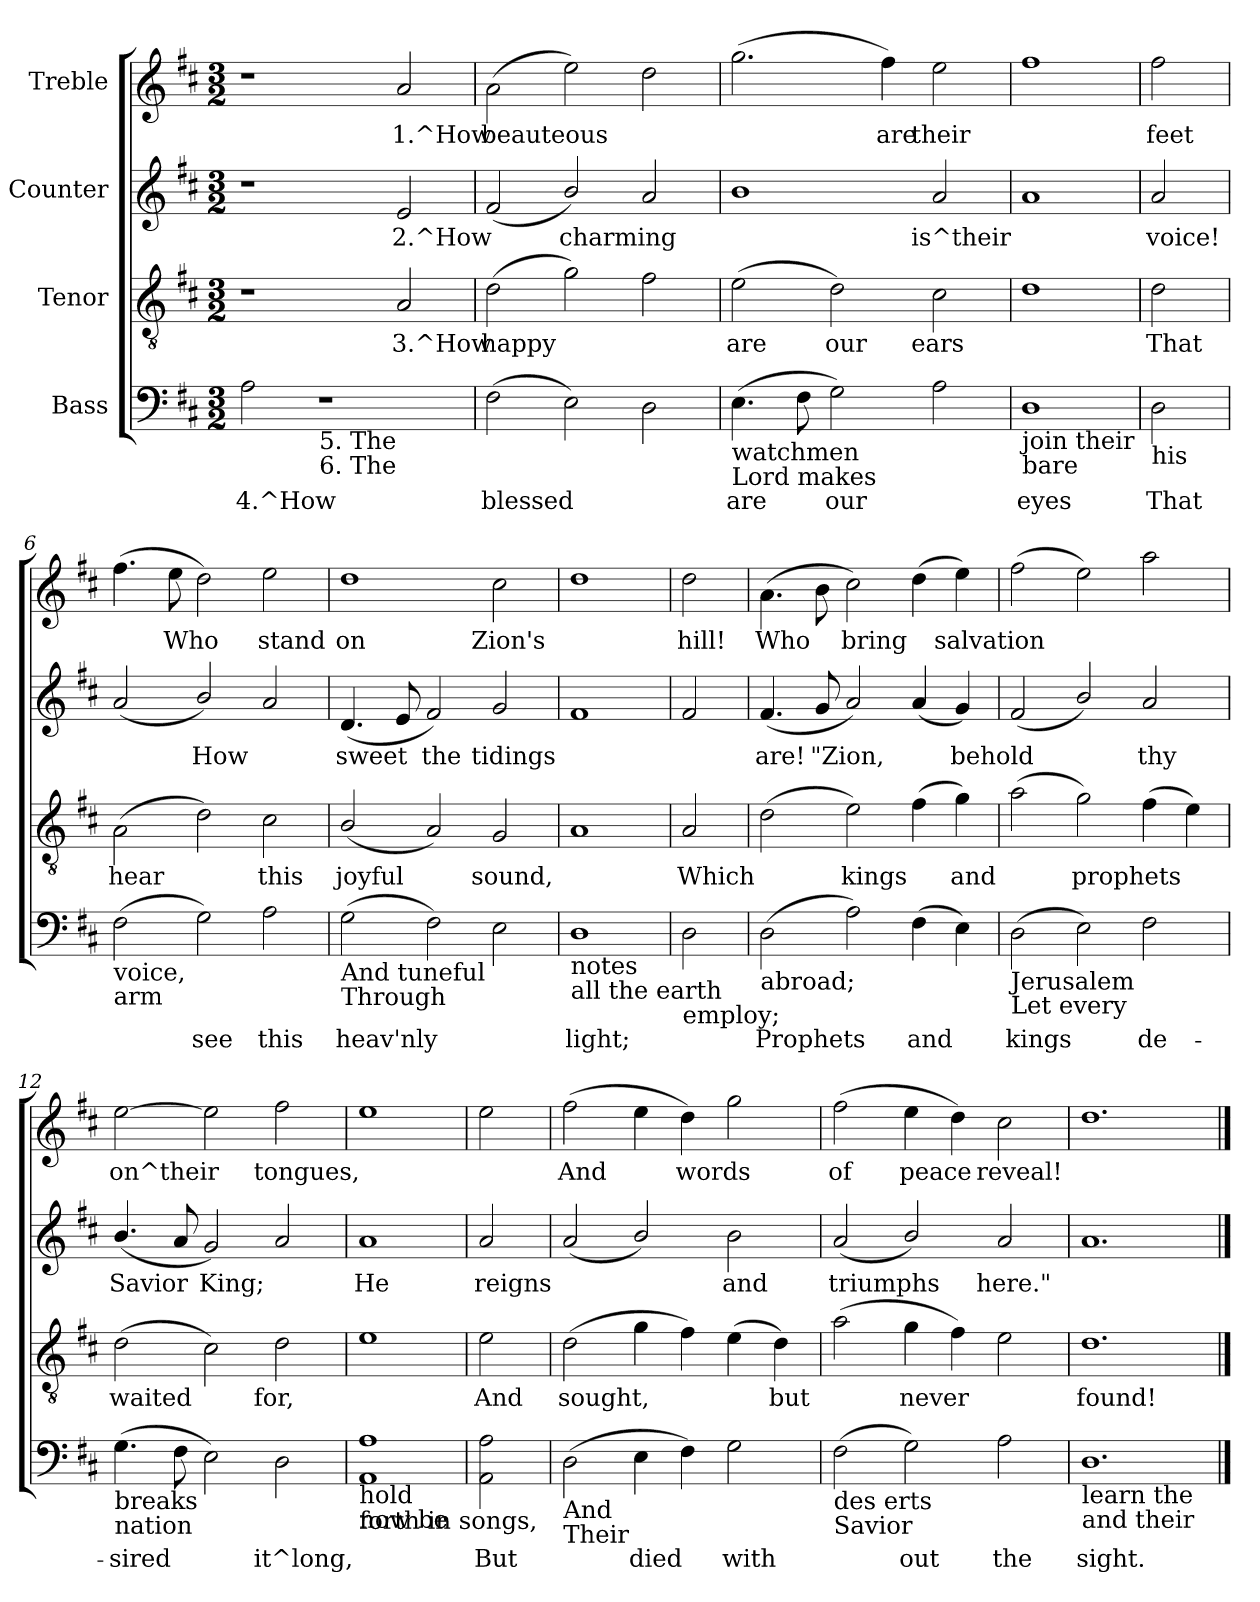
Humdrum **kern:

**kern	**text	**kern	**text	**kern	**text	**kern	**text
*part4	*part4	*part3	*part3	*part2	*part2	*part1	*part1
*staff4	*staff4	*staff3	*staff3	*staff2	*staff2	*staff1	*staff1
*I"Bass	*	*I"Tenor	*	*I"Counter	*	*I"Treble	*
!!LO:PB:g=z
*stria5	*	*stria5	*	*stria5	*	*stria5	*
*clefF4	*	*clefGv2	*	*clefG2	*	*clefG2	*
*k[f#c#]	*	*k[f#c#]	*	*k[f#c#]	*	*k[f#c#]	*
*D:	*	*D:	*	*D:	*	*D:	*
*M3/2	*	*M3/2	*	*M3/2	*	*M3/2	*
=1	=1	=1	=1	=1	=1	=1	=1
!	!LO:LY:b:rj	!	!	!	!	!	!
2A\	4.^How	1r	.	1r	.	1r	.
!LO:TX:b:t=5. The	!	!	!	!	!	!	!
!LO:TX:b:t=6. The	!	!	!	!	!	!	!
1r	.	.	.	.	.	.	.
!	!	!	!LO:LY:b:rj	!	!LO:LY:b:rj	!	!LO:LY:b:rj
.	.	2A/	3.^How	2e/	2.^How	2a/	1.^How
=2	=2	=2	=2	=2	=2	=2	=2
!	!LO:LY:b:rj	!	!LO:LY:b:rj	!	!LO:LY:b:rj	!	!LO:LY:b:rj
(>2F#\	blessed	(>2d\	happy	(<2f#/	.	(>2a\	beauteous
!	!LO:LY:b:rj	!	!LO:LY:b:rj	!	!LO:LY:b:rj	!	!LO:LY:b:rj
2E\)	.	2g\)	.	2b/)	charming	2ee\)	.
!	!LO:LY:b:rj	!	!LO:LY:b:rj	!	!LO:LY:b:rj	!	!LO:LY:b:rj
2D\	.	2f#\	.	2a/	.	2dd\	.
=3	=3	=3	=3	=3	=3	=3	=3
!LO:TX:b:t=watchmen	!	!	!	!	!	!	!
!LO:TX:b:t=Lord makes	!	!	!	!	!	!	!
!	!LO:LY:b:rj	!	!LO:LY:b:rj	!	!LO:LY:b:rj	!	!LO:LY:b:rj
(>4.E\	are	(>2e\	are	1b	.	(>2.gg\	.
!	!LO:LY:b:rj	!	!	!	!	!	!
8F#\	.	.	.	.	.	.	.
!	!LO:LY:b:rj	!	!LO:LY:b:rj	!	!	!	!
2G\)	our	2d\)	our	.	.	.	.
!	!	!	!	!	!	!	!LO:LY:b:rj
.	.	.	.	.	.	4ff#\)	are
!	!LO:LY:b:rj	!	!LO:LY:b:rj	!	!LO:LY:b:rj	!	!LO:LY:b:rj
2A\	.	2c#\	ears	2a/	is^their	2ee\	their
=4	=4	=4	=4	=4	=4	=4	=4
!LO:TX:b:t=join their	!	!	!	!	!	!	!
!LO:TX:b:t=bare	!	!	!	!	!	!	!
!	!LO:LY:b:rj	!	!LO:LY:b:rj	!	!LO:LY:b:rj	!	!LO:LY:b:rj
1D	eyes	1d	.	1a	.	1ff#	.
=5	=5	=5	=5	=5	=5	=5	=5
!LO:TX:b:t=his	!	!	!	!	!	!	!
!	!LO:LY:b:rj	!	!LO:LY:b:rj	!	!LO:LY:b:rj	!	!LO:LY:b:rj
2D\	That	2d\	That	2a/	voice!	2ff#\	feet
=6	=6	=6	=6	=6	=6	=6	=6
!LO:TX:b:t=voice,	!	!	!	!	!	!	!
!LO:TX:b:t=arm	!	!	!	!	!	!	!
!	!LO:LY:b:rj	!	!LO:LY:b:rj	!	!LO:LY:b:rj	!	!LO:LY:b:rj
(>2F#\	.	(>2A\	hear	(<2a/	.	(>4.ff#>\	.
!	!	!	!	!	!	!	!LO:LY:b:rj
.	.	.	.	.	.	8ee\	Who
!	!LO:LY:b:rj	!	!LO:LY:b:rj	!	!LO:LY:b:rj	!	!LO:LY:b:rj
2G\)	see	2d\)	.	2b/)	How	2dd\)	.
!	!LO:LY:b:rj	!	!LO:LY:b:rj	!	!LO:LY:b:rj	!	!LO:LY:b:rj
2A\	this	2c#\	this	2a/	.	2ee\	stand
=7	=7	=7	=7	=7	=7	=7	=7
!LO:TX:b:t=And tuneful	!	!	!	!	!	!	!
!LO:TX:b:t=Through	!	!	!	!	!	!	!
!	!LO:LY:b:rj	!	!LO:LY:b:rj	!	!LO:LY:b:rj	!	!LO:LY:b:rj
(>2G\	heav'nly	(<2B/	joyful	(<4.d/	sweet	1dd	on
!	!	!	!	!	!LO:LY:b:rj	!	!
.	.	.	.	8e/	.	.	.
!	!LO:LY:b:rj	!	!LO:LY:b:rj	!	!LO:LY:b:rj	!	!
2F#\)	.	2A/)	.	2f#/)	the	.	.
!	!LO:LY:b:rj	!	!LO:LY:b:rj	!	!LO:LY:b:rj	!	!LO:LY:b:rj
2E\	.	2G/	sound,	2g/	tidings	2cc#\	Zion's
=8	=8	=8	=8	=8	=8	=8	=8
!LO:TX:b:t=notes	!	!	!	!	!	!	!
!LO:TX:b:t=all the earth	!	!	!	!	!	!	!
!	!LO:LY:b:rj	!	!LO:LY:b:rj	!	!LO:LY:b:rj	!	!LO:LY:b:rj
1D	light;	1A	.	1f#	.	1dd	.
=9	=9	=9	=9	=9	=9	=9	=9
!LO:TX:b:t=employ;	!	!	!	!	!	!	!
!	!LO:LY:b:rj	!	!LO:LY:b:rj	!	!LO:LY:b:rj	!	!LO:LY:b:rj
2D\	.	2A/	Which	2f#/	.	2dd\	hill!
=10	=10	=10	=10	=10	=10	=10	=10
!LO:TX:b:t=abroad;	!	!	!	!	!	!	!
!	!LO:LY:b:rj	!	!LO:LY:b:rj	!	!LO:LY:b:rj	!	!LO:LY:b:rj
(>2D\	Prophets	(>2d\	.	(<4.f#/	are!	(>4.a\	Who
!	!	!	!	!	!LO:LY:b:rj	!	!LO:LY:b:rj
.	.	.	.	8g/	"Zion,	8b\	.
!	!LO:LY:b:rj	!	!LO:LY:b:rj	!	!LO:LY:b:rj	!	!LO:LY:b:rj
2A\)	.	2e\)	kings	2a/)	.	2cc#\)	bring
!	!LO:LY:b:rj	!	!LO:LY:b:rj	!	!LO:LY:b:rj	!	!LO:LY:b:rj
(>4F#\	and	(>4f#\	.	(<4a/	.	(>4dd\	.
!	!LO:LY:b:rj	!	!LO:LY:b:rj	!	!LO:LY:b:rj	!	!LO:LY:b:rj
4E\)	.	4g\)	and	4g/)	behold	4ee\)	salvation
=11	=11	=11	=11	=11	=11	=11	=11
!LO:TX:b:t=Jerusalem	!	!	!	!	!	!	!
!LO:TX:b:t=Let every	!	!	!	!	!	!	!
!	!LO:LY:b:rj	!	!LO:LY:b:rj	!	!LO:LY:b:rj	!	!LO:LY:b:rj
(>2D\	kings	(>2a\	.	(<2f#/	.	(>2ff#\	.
!	!LO:LY:b:rj	!	!LO:LY:b:rj	!	!LO:LY:b:rj	!	!LO:LY:b:rj
2E\)	.	2g\)	prophets	2b/)	.	2ee\)	.
!	!LO:LY:b:rj	!	!LO:LY:b:rj	!	!LO:LY:b:rj	!	!LO:LY:b:rj
2F#\	de-	(>4f#\	.	2a/	thy	2aa\	.
!	!	!	!LO:LY:b:rj	!	!	!	!
.	.	4e\)	.	.	.	.	.
=12	=12	=12	=12	=12	=12	=12	=12
!LO:TX:b:t=breaks	!	!	!	!	!	!	!
!LO:TX:b:t=nation	!	!	!	!	!	!	!
!	!LO:LY:b:rj	!	!LO:LY:b:rj	!	!LO:LY:b:rj	!	!LO:LY:b:rj
(>4.G\	-sired	(>2d\	waited	(<4.b/	Savior	[>2ee>\	on^their
!	!LO:LY:b:rj	!	!	!	!LO:LY:b:rj	!	!
8F#\	.	.	.	8a/	.	.	.
!	!LO:LY:b:rj	!	!LO:LY:b:rj	!	!LO:LY:b:rj	!	!LO:LY:b:rj
2E\)	.	2c#\)	.	2g/)	King;	2ee\]	.
!	!LO:LY:b:rj	!	!LO:LY:b:rj	!	!LO:LY:b:rj	!	!LO:LY:b:rj
2D\	it^long,	2d\	for,	2a/	.	2ff#\	tongues,
=13	=13	=13	=13	=13	=13	=13	=13
!LO:TX:b:t=forth in songs,	!	!	!	!	!	!	!
!LO:TX:b:t=hold	!	!	!	!	!	!	!
!LO:TX:b:t=now be	!	!	!	!	!	!	!
!	!LO:LY:b:rj	!	!LO:LY:b:rj	!	!LO:LY:b:rj	!	!LO:LY:b:rj
1A 1AA	.	1e	.	1a	He	1ee	.
=14	=14	=14	=14	=14	=14	=14	=14
!	!LO:LY:b:rj	!	!LO:LY:b:rj	!	!LO:LY:b:rj	!	!LO:LY:b:rj
2A\ 2AA\	But	2e\	And	2a/	reigns	2ee\	.
=15	=15	=15	=15	=15	=15	=15	=15
!LO:TX:b:t=And	!	!	!	!	!	!	!
!LO:TX:b:t=Their	!	!	!	!	!	!	!
!	!LO:LY:b:rj	!	!LO:LY:b:rj	!	!LO:LY:b:rj	!	!LO:LY:b:rj
(>2D\	.	(>2d\	sought,	(<2a/	.	(>2ff#\	And
!	!LO:LY:b:rj	!	!LO:LY:b:rj	!	!LO:LY:b:rj	!	!LO:LY:b:rj
4E\	died	4g\	.	2b/)	.	4ee\	.
!	!LO:LY:b:rj	!	!LO:LY:b:rj	!	!	!	!LO:LY:b:rj
4F#\)	.	4f#\)	.	.	.	4dd\)	words
!	!LO:LY:b:rj	!	!LO:LY:b:rj	!	!LO:LY:b:rj	!	!LO:LY:b:rj
2G\	with-	(>4e\	.	2b\	and	2gg\	.
!	!	!	!LO:LY:b:rj	!	!	!	!
.	.	4d\)	but	.	.	.	.
=16	=16	=16	=16	=16	=16	=16	=16
!LO:TX:b:t=des erts	!	!	!	!	!	!	!
!LO:TX:b:t=Savior	!	!	!	!	!	!	!
!	!LO:LY:b:rj	!	!LO:LY:b:rj	!	!LO:LY:b:rj	!	!LO:LY:b:rj
(>2F#\	--	(>2a\	.	(<2a/	triumphs	(>2ff#\	of
!	!LO:LY:b:rj	!	!LO:LY:b:rj	!	!LO:LY:b:rj	!	!LO:LY:b:rj
2G\)	-out	4g\	never	2b/)	.	4ee\	peace
!	!	!	!LO:LY:b:rj	!	!	!	!LO:LY:b:rj
.	.	4f#\)	.	.	.	4dd\)	.
!	!LO:LY:b:rj	!	!LO:LY:b:rj	!	!LO:LY:b:rj	!	!LO:LY:b:rj
2A\	the	2e\	.	2a/	here."	2cc#\	reveal!
=17	=17	=17	=17	=17	=17	=17	=17
!LO:TX:b:t=learn the	!	!	!	!	!	!	!
!LO:TX:b:t=and their	!	!	!	!	!	!	!
!	!LO:LY:b:rj	!	!LO:LY:b:rj	!	!LO:LY:b:rj	!	!LO:LY:b:rj
1.D	sight.	1.d	found!	1.a	.	1.dd	.
==	==	==	==	==	==	==	==
*-	*-	*-	*-	*-	*-	*-	*-
